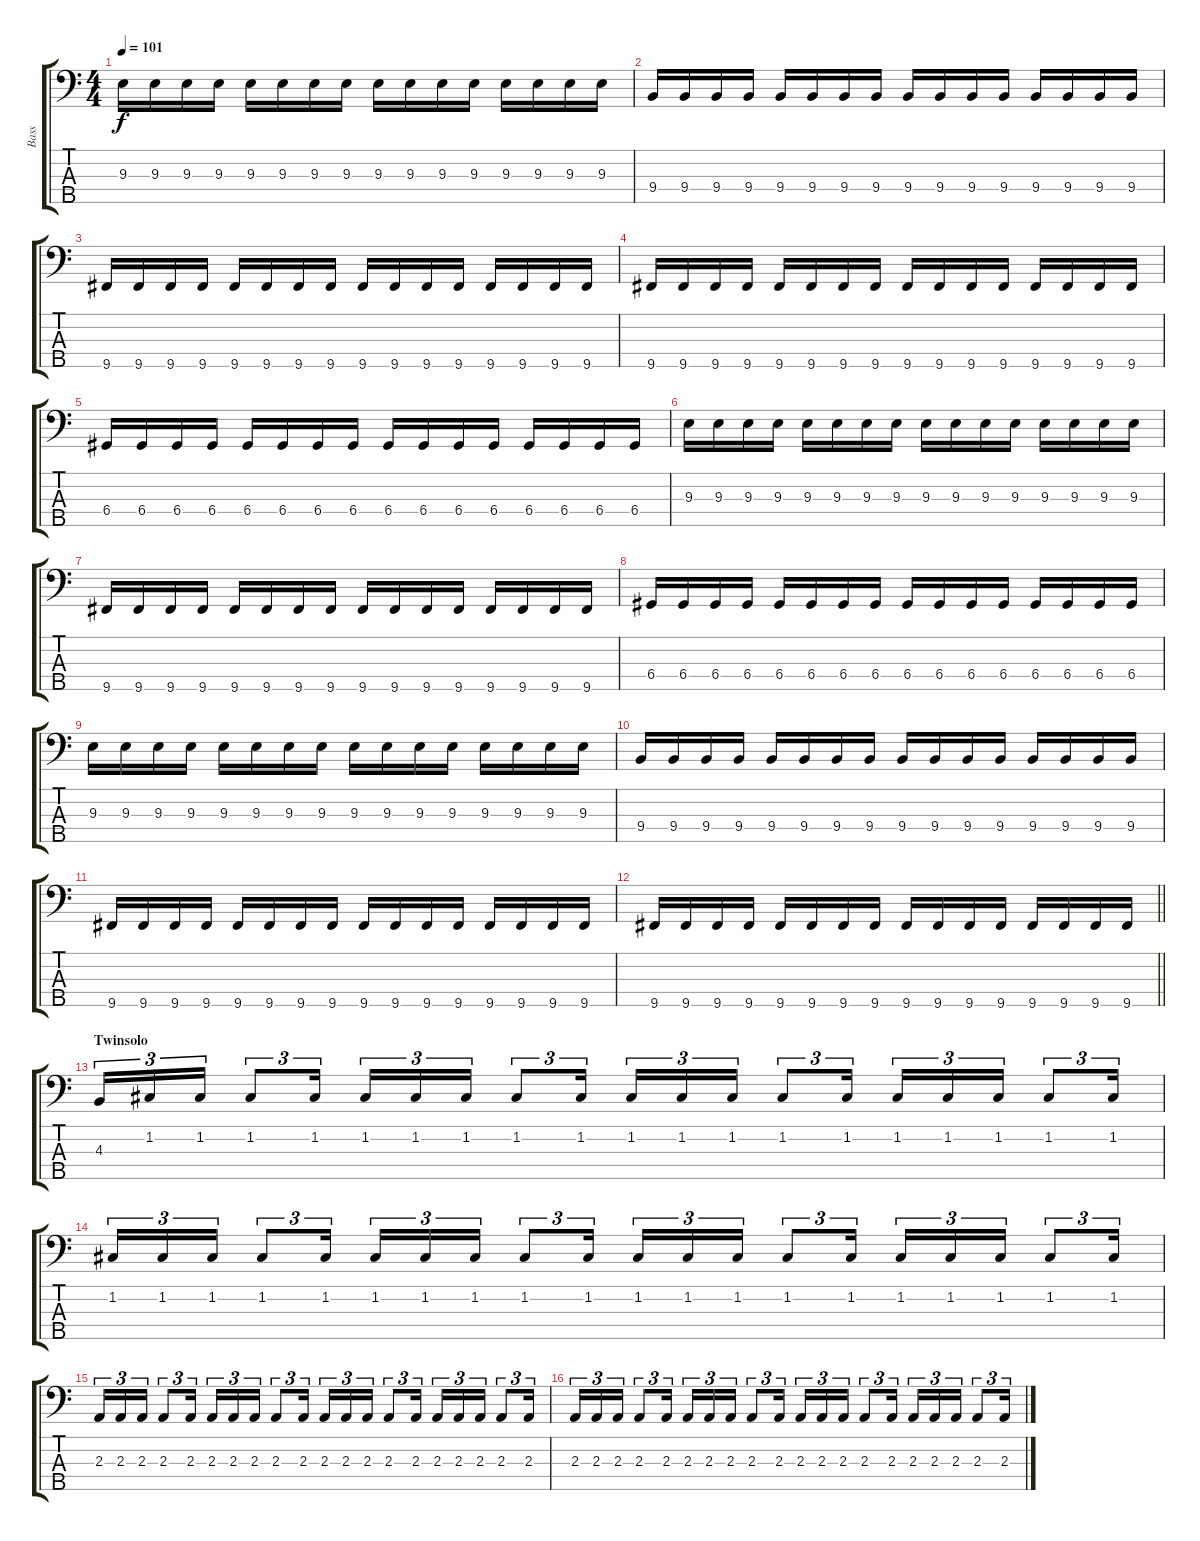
\track ("Bass" "Bass") {instrument electricbassfinger}
\staff {score tabs}
\tuning (F2 C2 G1 D1 A0) {hide}
\ts (4 4)
\tempo 101
\clef f4
\ks c
9.3.16{dy f} 9.3.16 9.3.16 9.3.16 9.3.16 9.3.16 9.3.16 9.3.16 9.3.16 9.3.16 9.3.16 9.3.16 9.3.16 9.3.16 9.3.16 9.3.16 |
9.4.16 9.4.16 9.4.16 9.4.16 9.4.16 9.4.16 9.4.16 9.4.16 9.4.16 9.4.16 9.4.16 9.4.16 9.4.16 9.4.16 9.4.16 9.4.16 |
9.5.16 9.5.16 9.5.16 9.5.16 9.5.16 9.5.16 9.5.16 9.5.16 9.5.16 9.5.16 9.5.16 9.5.16 9.5.16 9.5.16 9.5.16 9.5.16 |
9.5.16 9.5.16 9.5.16 9.5.16 9.5.16 9.5.16 9.5.16 9.5.16 9.5.16 9.5.16 9.5.16 9.5.16 9.5.16 9.5.16 9.5.16 9.5.16 |
6.4.16 6.4.16 6.4.16 6.4.16 6.4.16 6.4.16 6.4.16 6.4.16 6.4.16 6.4.16 6.4.16 6.4.16 6.4.16 6.4.16 6.4.16 6.4.16 |
9.3.16 9.3.16 9.3.16 9.3.16 9.3.16 9.3.16 9.3.16 9.3.16 9.3.16 9.3.16 9.3.16 9.3.16 9.3.16 9.3.16 9.3.16 9.3.16 |
9.5.16 9.5.16 9.5.16 9.5.16 9.5.16 9.5.16 9.5.16 9.5.16 9.5.16 9.5.16 9.5.16 9.5.16 9.5.16 9.5.16 9.5.16 9.5.16 |
6.4.16 6.4.16 6.4.16 6.4.16 6.4.16 6.4.16 6.4.16 6.4.16 6.4.16 6.4.16 6.4.16 6.4.16 6.4.16 6.4.16 6.4.16 6.4.16 |
9.3.16 9.3.16 9.3.16 9.3.16 9.3.16 9.3.16 9.3.16 9.3.16 9.3.16 9.3.16 9.3.16 9.3.16 9.3.16 9.3.16 9.3.16 9.3.16 |
9.4.16 9.4.16 9.4.16 9.4.16 9.4.16 9.4.16 9.4.16 9.4.16 9.4.16 9.4.16 9.4.16 9.4.16 9.4.16 9.4.16 9.4.16 9.4.16 |
9.5.16 9.5.16 9.5.16 9.5.16 9.5.16 9.5.16 9.5.16 9.5.16 9.5.16 9.5.16 9.5.16 9.5.16 9.5.16 9.5.16 9.5.16 9.5.16 |
\barLineRight lightlight
9.5.16 9.5.16 9.5.16 9.5.16 9.5.16 9.5.16 9.5.16 9.5.16 9.5.16 9.5.16 9.5.16 9.5.16 9.5.16 9.5.16 9.5.16 9.5.16 |
\section ("" "Twinsolo")
4.3.16{tu (3 2)} 1.2.16{tu (3 2)} 1.2.16{tu (3 2)} 1.2.8{tu (3 2)} 1.2.16{tu (3 2)} 1.2.16{tu (3 2)} 1.2.16{tu (3 2)} 1.2.16{tu (3 2)} 1.2.8{tu (3 2)} 1.2.16{tu (3 2)} 1.2.16{tu (3 2)} 1.2.16{tu (3 2)} 1.2.16{tu (3 2)} 1.2.8{tu (3 2)} 1.2.16{tu (3 2)} 1.2.16{tu (3 2)} 1.2.16{tu (3 2)} 1.2.16{tu (3 2)} 1.2.8{tu (3 2)} 1.2.16{tu (3 2)} |
1.2.16{tu (3 2)} 1.2.16{tu (3 2)} 1.2.16{tu (3 2)} 1.2.8{tu (3 2)} 1.2.16{tu (3 2)} 1.2.16{tu (3 2)} 1.2.16{tu (3 2)} 1.2.16{tu (3 2)} 1.2.8{tu (3 2)} 1.2.16{tu (3 2)} 1.2.16{tu (3 2)} 1.2.16{tu (3 2)} 1.2.16{tu (3 2)} 1.2.8{tu (3 2)} 1.2.16{tu (3 2)} 1.2.16{tu (3 2)} 1.2.16{tu (3 2)} 1.2.16{tu (3 2)} 1.2.8{tu (3 2)} 1.2.16{tu (3 2)} |
2.3.16{tu (3 2)} 2.3.16{tu (3 2)} 2.3.16{tu (3 2)} 2.3.8{tu (3 2)} 2.3.16{tu (3 2)} 2.3.16{tu (3 2)} 2.3.16{tu (3 2)} 2.3.16{tu (3 2)} 2.3.8{tu (3 2)} 2.3.16{tu (3 2)} 2.3.16{tu (3 2)} 2.3.16{tu (3 2)} 2.3.16{tu (3 2)} 2.3.8{tu (3 2)} 2.3.16{tu (3 2)} 2.3.16{tu (3 2)} 2.3.16{tu (3 2)} 2.3.16{tu (3 2)} 2.3.8{tu (3 2)} 2.3.16{tu (3 2)} |
2.3.16{tu (3 2)} 2.3.16{tu (3 2)} 2.3.16{tu (3 2)} 2.3.8{tu (3 2)} 2.3.16{tu (3 2)} 2.3.16{tu (3 2)} 2.3.16{tu (3 2)} 2.3.16{tu (3 2)} 2.3.8{tu (3 2)} 2.3.16{tu (3 2)} 2.3.16{tu (3 2)} 2.3.16{tu (3 2)} 2.3.16{tu (3 2)} 2.3.8{tu (3 2)} 2.3.16{tu (3 2)} 2.3.16{tu (3 2)} 2.3.16{tu (3 2)} 2.3.16{tu (3 2)} 2.3.8{tu (3 2)} 2.3.16{tu (3 2)}
